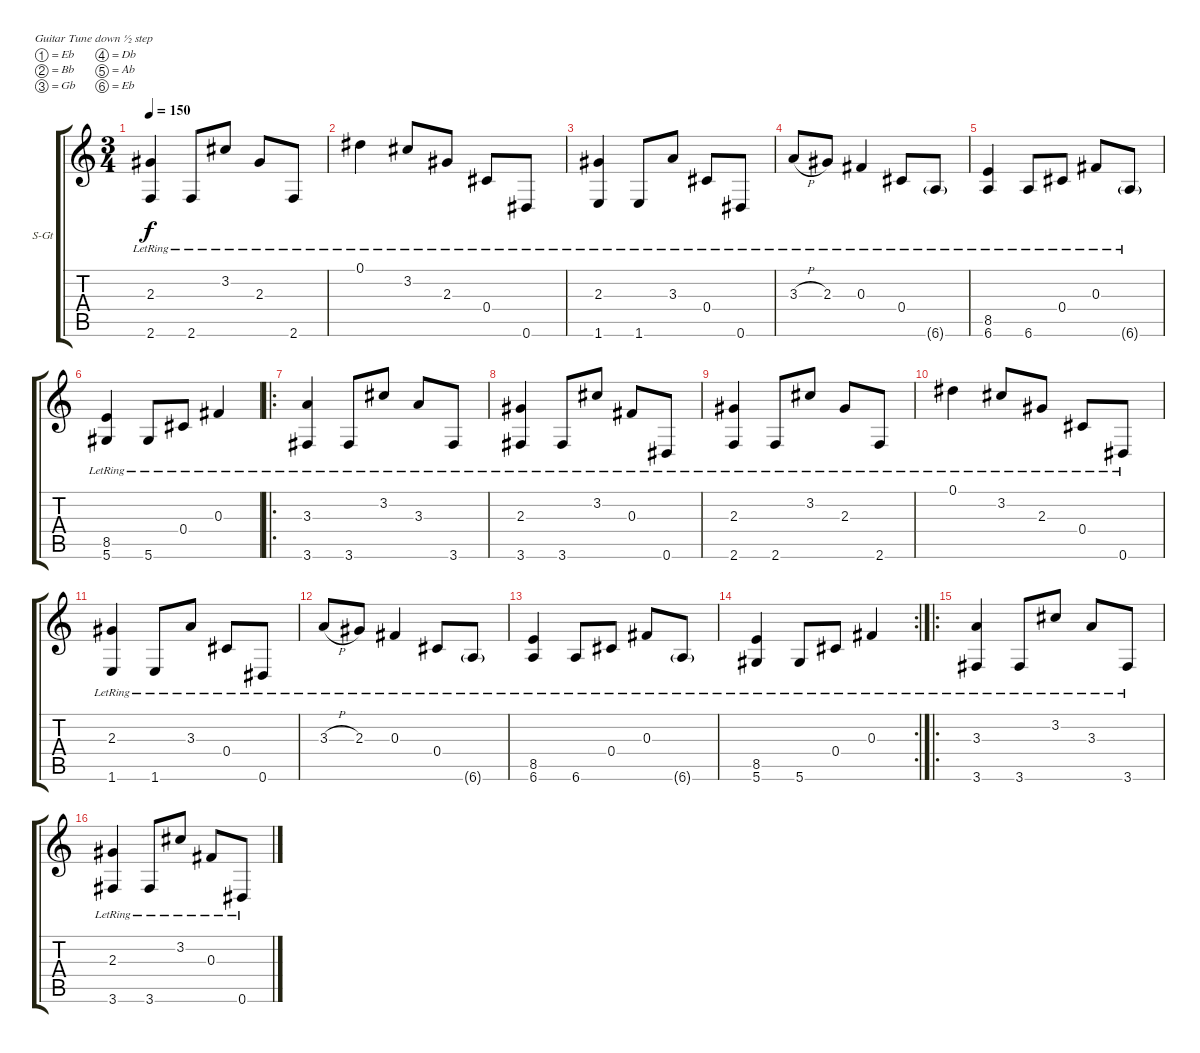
\defaultSystemsLayout 4
\bracketExtendMode groupsimilarinstruments
\firstSystemTrackNameOrientation horizontal
\otherSystemsTrackNameOrientation horizontal
\track ("Mark" "S-Gt") {mute instrument acousticguitarsteel}
\staff {score tabs}
\tuning (Eb4 Bb3 Gb3 Db3 Ab2 Eb2)
\ts (3 4)
\tempo 150
\clef g2
\ks c
(2.6{lr} 2.3{lr}).4{dy f} 2.6{lr}.8 3.2{lr}.8 2.3{lr}.8 2.6{lr}.8 |
0.1{lr}.4 3.2{lr}.8 2.3{lr}.8 0.4{lr}.8 0.6{lr}.8 |
(1.6{lr} 2.3{lr}).4 1.6{lr}.8 3.3{lr}.8 0.4{lr}.8 0.6{lr}.8 |
3.3{h lr}.8 2.3{lr}.8 0.3{lr}.4 0.4{lr}.8 6.6{g lr}.8 |
(6.6{lr} 8.5{lr}).4 6.6{lr}.8 0.4{lr}.8 0.3{lr}.8 6.6{g lr}.8 |
(5.6{lr} 8.5{lr}).4 5.6{lr}.8 0.4{lr}.8 0.3{lr}.4 |
\ro
(3.6{lr} 3.3{lr}).4 3.6{lr}.8 3.2{lr}.8 3.3{lr}.8 3.6{lr}.8 |
(3.6{lr} 2.3{lr}).4 3.6{lr}.8 3.2{lr}.8 0.3{lr}.8 0.6{lr}.8 |
(2.6{lr} 2.3{lr}).4 2.6{lr}.8 3.2{lr}.8 2.3{lr}.8 2.6{lr}.8 |
0.1{lr}.4 3.2{lr}.8 2.3{lr}.8 0.4{lr}.8 0.6{lr}.8 |
(1.6{lr} 2.3{lr}).4 1.6{lr}.8 3.3{lr}.8 0.4{lr}.8 0.6{lr}.8 |
3.3{h lr}.8 2.3{lr}.8 0.3{lr}.4 0.4{lr}.8 6.6{g lr}.8 |
(6.6{lr} 8.5{lr}).4 6.6{lr}.8 0.4{lr}.8 0.3{lr}.8 6.6{g lr}.8 |
\rc 2
(5.6{lr} 8.5{lr}).4 5.6{lr}.8 0.4{lr}.8 0.3{lr}.4 |
\ro
(3.6{lr} 3.3{lr}).4 3.6{lr}.8 3.2{lr}.8 3.3{lr}.8 3.6{lr}.8 |
(3.6{lr} 2.3{lr}).4 3.6{lr}.8 3.2{lr}.8 0.3{lr}.8 0.6{lr}.8
